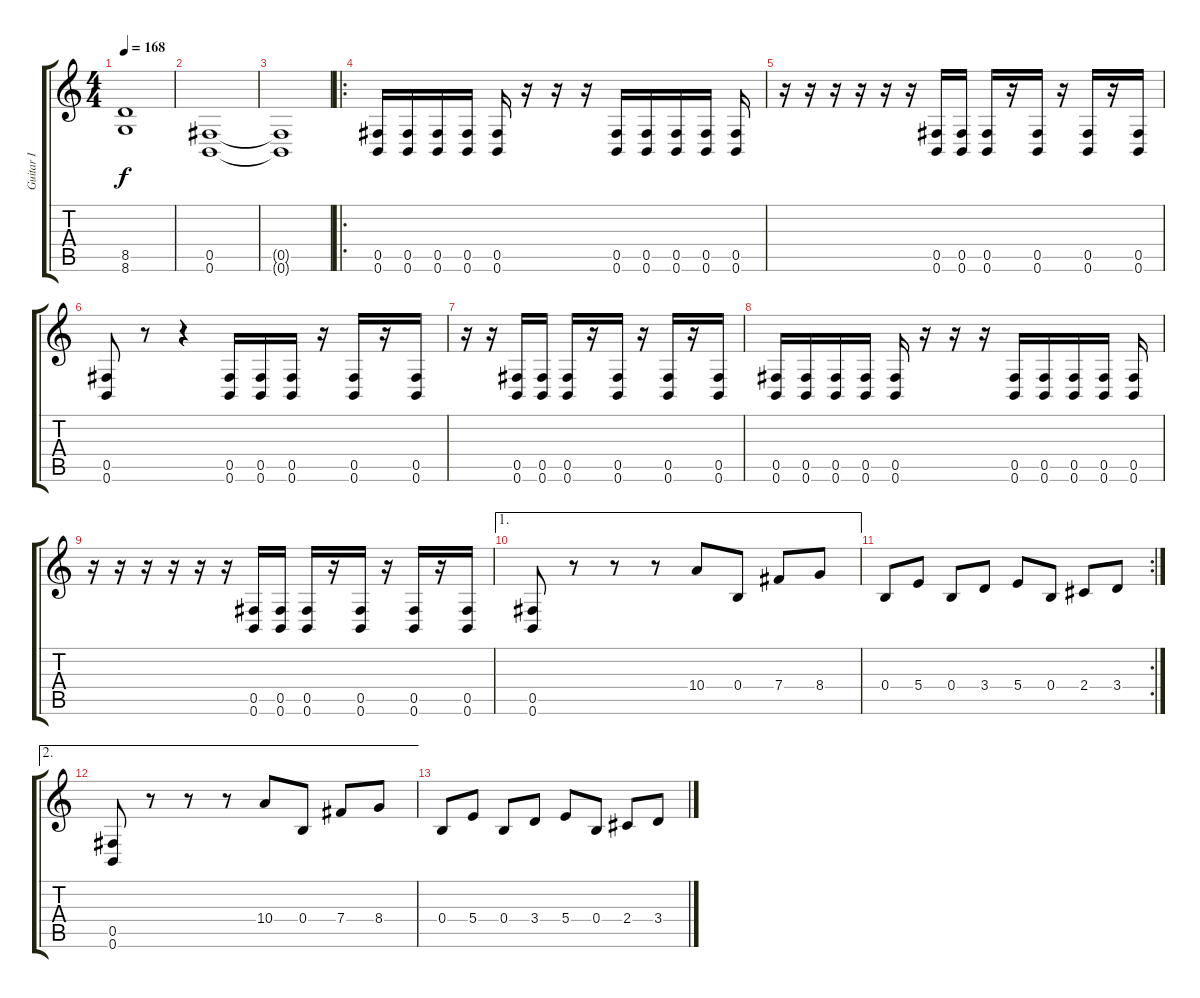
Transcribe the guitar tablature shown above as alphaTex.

\track ("Guitar I" "Guitar I") {instrument distortionguitar}
\staff {score tabs}
\tuning (Db4 Ab3 E3 B2 Gb2 B1) {hide}
\ts (4 4)
\tempo 168
\clef g2
\ks c
(8.5{t} 8.6{t}).1{dy f} |
(0.5 0.6).1 |
(0.5{t} 0.6{t}).1 |
\ro
(0.5 0.6).16 (0.5 0.6).16 (0.5 0.6).16 (0.5 0.6).16 (0.5 0.6).16 r.16 r.16 r.16 (0.5 0.6).16 (0.5 0.6).16 (0.5 0.6).16 (0.5 0.6).16 (0.5 0.6).16 |
r.16 r.16 r.16 r.16 r.16 r.16 (0.5 0.6).16 (0.5 0.6).16 (0.5 0.6).16 r.16 (0.5 0.6).16 r.16 (0.5 0.6).16 r.16 (0.5 0.6).16 |
(0.5 0.6).8 r.8 r.4 (0.5 0.6).16 (0.5 0.6).16 (0.5 0.6).16 r.16 (0.5 0.6).16 r.16 (0.5 0.6).16 |
r.16 r.16 (0.5 0.6).16 (0.5 0.6).16 (0.5 0.6).16 r.16 (0.5 0.6).16 r.16 (0.5 0.6).16 r.16 (0.5 0.6).16 |
(0.5 0.6).16 (0.5 0.6).16 (0.5 0.6).16 (0.5 0.6).16 (0.5 0.6).16 r.16 r.16 r.16 (0.5 0.6).16 (0.5 0.6).16 (0.5 0.6).16 (0.5 0.6).16 (0.5 0.6).16 |
r.16 r.16 r.16 r.16 r.16 r.16 (0.5 0.6).16 (0.5 0.6).16 (0.5 0.6).16 r.16 (0.5 0.6).16 r.16 (0.5 0.6).16 r.16 (0.5 0.6).16 |
\ae 1
(0.5 0.6).8 r.8 r.8 r.8 10.4.8 0.4.8 7.4.8 8.4.8 |
\rc 2
0.4.8 5.4.8 0.4.8 3.4.8 5.4.8 0.4.8 2.4.8 3.4.8 |
\ae 2
(0.5 0.6).8 r.8 r.8 r.8 10.4.8 0.4.8 7.4.8 8.4.8 |
0.4.8 5.4.8 0.4.8 3.4.8 5.4.8 0.4.8 2.4.8 3.4.8
